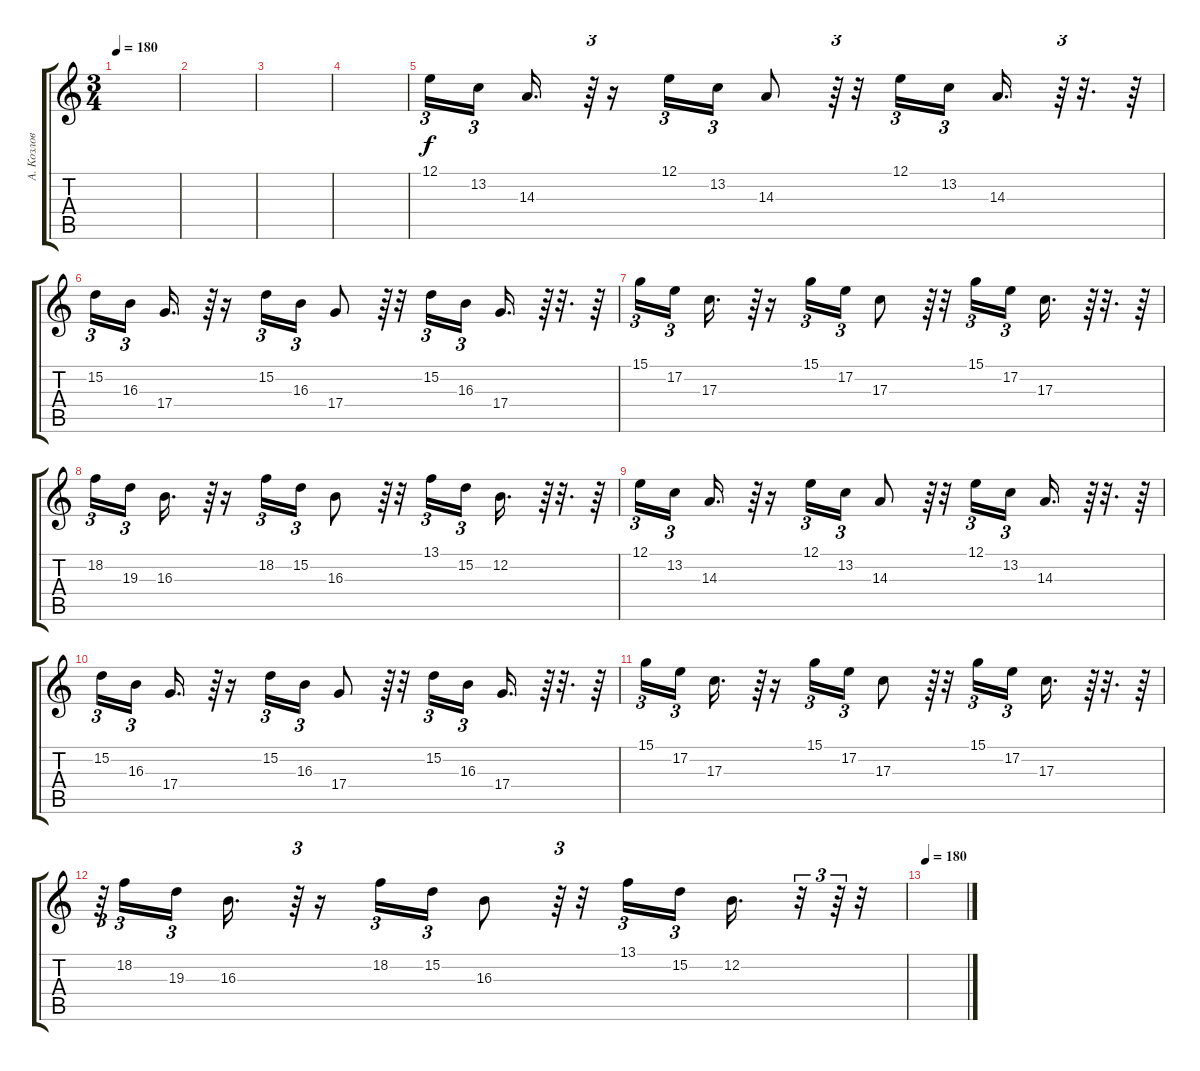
\track ("А. Козлов" "А. Козлов") {instrument harmonica}
\staff {score tabs}
\tuning (E4 B3 G3 D3 A2 E2) {hide}
\ts (3 4)
\tempo 180
\clef g2
\ks c
|
|
|
|
12.1.16{tu (3 2)} 13.2.16{tu (3 2) beam splitsecondary} 14.3.16{d} r.64{tu (3 2)} r.16 12.1.16{tu (3 2)} 13.2.16{tu (3 2)} 14.3.8 r.64{tu (3 2)} r.32 12.1.16{tu (3 2)} 13.2.16{tu (3 2) beam splitsecondary} 14.3.16{d} r.64{tu (3 2)} r.32{d} r.64 |
15.2.16{tu (3 2)} 16.3.16{tu (3 2) beam splitsecondary} 17.4.16{d} r.64{tu (3 2)} r.16 15.2.16{tu (3 2)} 16.3.16{tu (3 2)} 17.4.8 r.64{tu (3 2)} r.32 15.2.16{tu (3 2)} 16.3.16{tu (3 2) beam splitsecondary} 17.4.16{d} r.64{tu (3 2)} r.32{d} r.64 |
15.1.16{tu (3 2)} 17.2.16{tu (3 2) beam splitsecondary} 17.3.16{d} r.64{tu (3 2)} r.16 15.1.16{tu (3 2)} 17.2.16{tu (3 2)} 17.3.8 r.64{tu (3 2)} r.32 15.1.16{tu (3 2)} 17.2.16{tu (3 2) beam splitsecondary} 17.3.16{d} r.64{tu (3 2)} r.32{d} r.64 |
18.2.16{tu (3 2)} 19.3.16{tu (3 2) beam splitsecondary} 16.3.16{d} r.64{tu (3 2)} r.16 18.2.16{tu (3 2)} 15.2.16{tu (3 2)} 16.3.8 r.64{tu (3 2)} r.32 13.1.16{tu (3 2)} 15.2.16{tu (3 2) beam splitsecondary} 12.2.16{d} r.64{tu (3 2)} r.32{d} r.64 |
12.1.16{tu (3 2)} 13.2.16{tu (3 2) beam splitsecondary} 14.3.16{d} r.64{tu (3 2)} r.16 12.1.16{tu (3 2)} 13.2.16{tu (3 2)} 14.3.8 r.64{tu (3 2)} r.32 12.1.16{tu (3 2)} 13.2.16{tu (3 2) beam splitsecondary} 14.3.16{d} r.64{tu (3 2)} r.32{d} r.64 |
15.2.16{tu (3 2)} 16.3.16{tu (3 2) beam splitsecondary} 17.4.16{d} r.64{tu (3 2)} r.16 15.2.16{tu (3 2)} 16.3.16{tu (3 2)} 17.4.8 r.64{tu (3 2)} r.32 15.2.16{tu (3 2)} 16.3.16{tu (3 2) beam splitsecondary} 17.4.16{d} r.64{tu (3 2)} r.32{d} r.64 |
15.1.16{tu (3 2)} 17.2.16{tu (3 2) beam splitsecondary} 17.3.16{d} r.64{tu (3 2)} r.16 15.1.16{tu (3 2)} 17.2.16{tu (3 2)} 17.3.8 r.64{tu (3 2)} r.32 15.1.16{tu (3 2)} 17.2.16{tu (3 2) beam splitsecondary} 17.3.16{d} r.64{tu (3 2)} r.32{d} r.64 |
r.64{tu (3 2)} 18.2.16{tu (3 2)} 19.3.16{tu (3 2) beam splitsecondary} 16.3.16{d} r.64{tu (3 2)} r.16 18.2.16{tu (3 2)} 15.2.16{tu (3 2)} 16.3.8 r.64{tu (3 2)} r.32 13.1.16{tu (3 2)} 15.2.16{tu (3 2) beam splitsecondary} 12.2.16{d} r.32{tu (3 2)} r.64{tu (3 2)} r.32 |
\tempo 180
